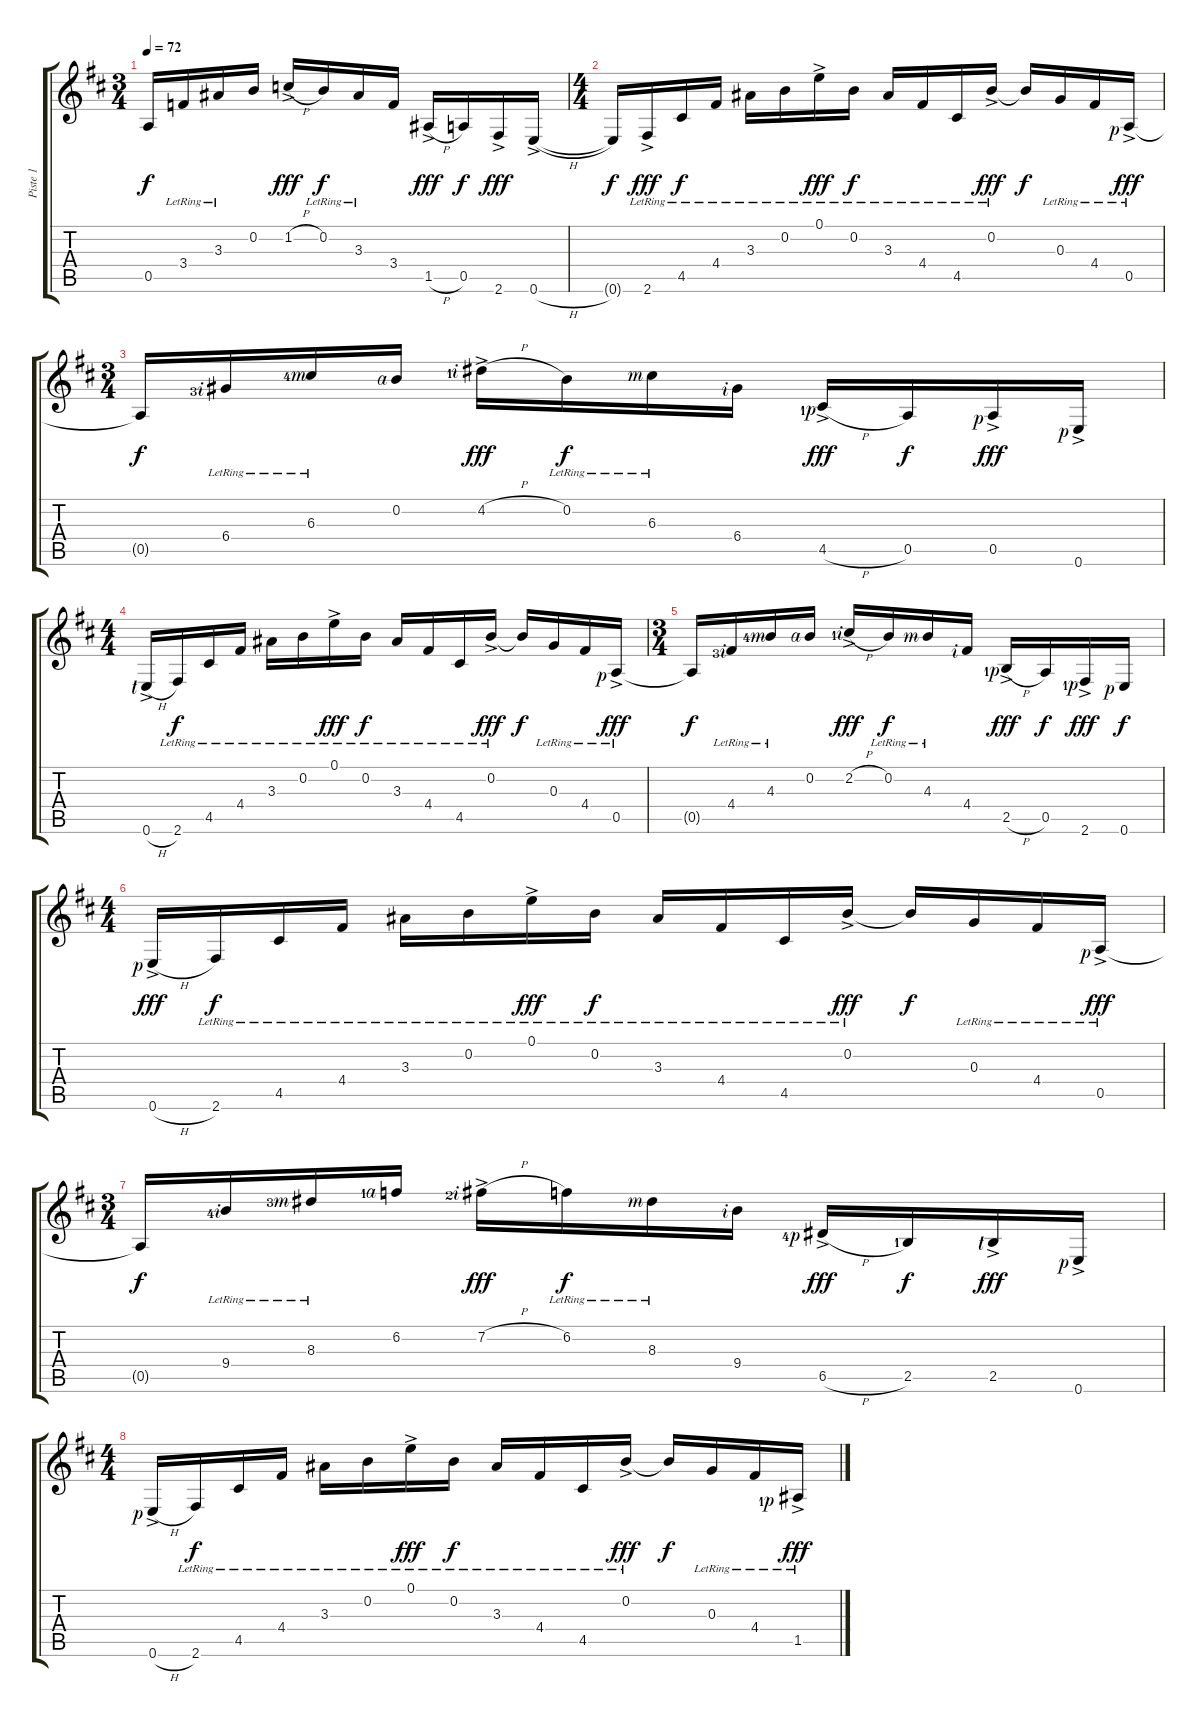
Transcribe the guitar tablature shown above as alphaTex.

\track ("Piste 1" "Piste 1") {instrument electricguitarclean}
\staff {score tabs}
\tuning (E4 B3 G3 D3 A2 E2) {hide}
\ts (3 4)
\tempo 72
\clef g2
\ks bminor
0.5{t}.16{dy f} 3.4{lr}.16 3.3{lr}.16 0.2.16 1.2{h ac}.16{dy fff} 0.2{lr}.16{dy f} 3.3{lr}.16 3.4.16 1.5{h ac}.16{dy fff} 0.5.16{dy f} 2.6{ac}.16{dy fff} 0.6{h ac}.16 |
\ts (4 4)
0.6{t}.16{dy f} 2.6{ac lr}.16{dy fff} 4.5{lr}.16{dy f} 4.4{lr}.16 3.3{lr}.16 0.2{lr}.16 0.1{ac lr}.16{dy fff} 0.2{lr}.16{dy f} 3.3{lr}.16 4.4{lr}.16 4.5{lr}.16 0.2{ac lr}.16{dy fff} 0.2{t}.16{dy f} 0.3{lr}.16 4.4{lr}.16 0.5{ac lr rf 1}.16{dy fff} |
\ts (3 4)
0.5{t}.16{dy f} 6.4{lr lf 4 rf 2}.16 6.3{lr lf 5 rf 3}.16 0.2{rf 4}.16 4.2{h ac lf 2 rf 2}.16{dy fff} 0.2{lr}.16{dy f} 6.3{lr rf 3}.16 6.4{rf 2}.16 4.5{h ac lf 2 rf 1}.16{dy fff} 0.5.16{dy f} 0.5{ac rf 1}.16{dy fff} 0.6{ac rf 1}.16 |
\ts (4 4)
0.6{h ac lf 1}.16 2.6{lr}.16{dy f} 4.5{lr}.16 4.4{lr}.16 3.3{lr}.16 0.2{lr}.16 0.1{ac lr}.16{dy fff} 0.2{lr}.16{dy f} 3.3{lr}.16 4.4{lr}.16 4.5{lr}.16 0.2{ac lr}.16{dy fff} 0.2{t}.16{dy f} 0.3{lr}.16 4.4{lr}.16 0.5{ac lr rf 1}.16{dy fff} |
\ts (3 4)
0.5{t}.16{dy f} 4.4{lr lf 4 rf 2}.16 4.3{lr lf 5 rf 3}.16 0.2{rf 4}.16 2.2{h ac lf 2 rf 2}.16{dy fff} 0.2{lr}.16{dy f} 4.3{lr rf 3}.16 4.4{rf 2}.16 2.5{h ac lf 2 rf 1}.16{dy fff} 0.5.16{dy f} 2.6{ac lf 2 rf 1}.16{dy fff} 0.6{rf 1}.16{dy f} |
\ts (4 4)
0.6{h ac rf 1}.16{dy fff} 2.6{lr}.16{dy f} 4.5{lr}.16 4.4{lr}.16 3.3{lr}.16 0.2{lr}.16 0.1{ac lr}.16{dy fff} 0.2{lr}.16{dy f} 3.3{lr}.16 4.4{lr}.16 4.5{lr}.16 0.2{ac lr}.16{dy fff} 0.2{t}.16{dy f} 0.3{lr}.16 4.4{lr}.16 0.5{ac lr rf 1}.16{dy fff} |
\ts (3 4)
0.5{t}.16{dy f} 9.4{lr lf 5 rf 2}.16 8.3{lr lf 4 rf 3}.16 6.2{lf 2 rf 4}.16 7.2{h ac lf 3 rf 2}.16{dy fff} 6.2{lr}.16{dy f} 8.3{lr rf 3}.16 9.4{rf 2}.16 6.5{h ac lf 5 rf 1}.16{dy fff} 2.5{lf 2}.16{dy f} 2.5{ac lf 1}.16{dy fff} 0.6{ac rf 1}.16 |
\ts (4 4)
0.6{h ac rf 1}.16 2.6{lr}.16{dy f} 4.5{lr}.16 4.4{lr}.16 3.3{lr}.16 0.2{lr}.16 0.1{ac lr}.16{dy fff} 0.2{lr}.16{dy f} 3.3{lr}.16 4.4{lr}.16 4.5{lr}.16 0.2{ac lr}.16{dy fff} 0.2{t}.16{dy f} 0.3{lr}.16 4.4{lr}.16 1.5{ac lr lf 2 rf 1}.16{dy fff}
